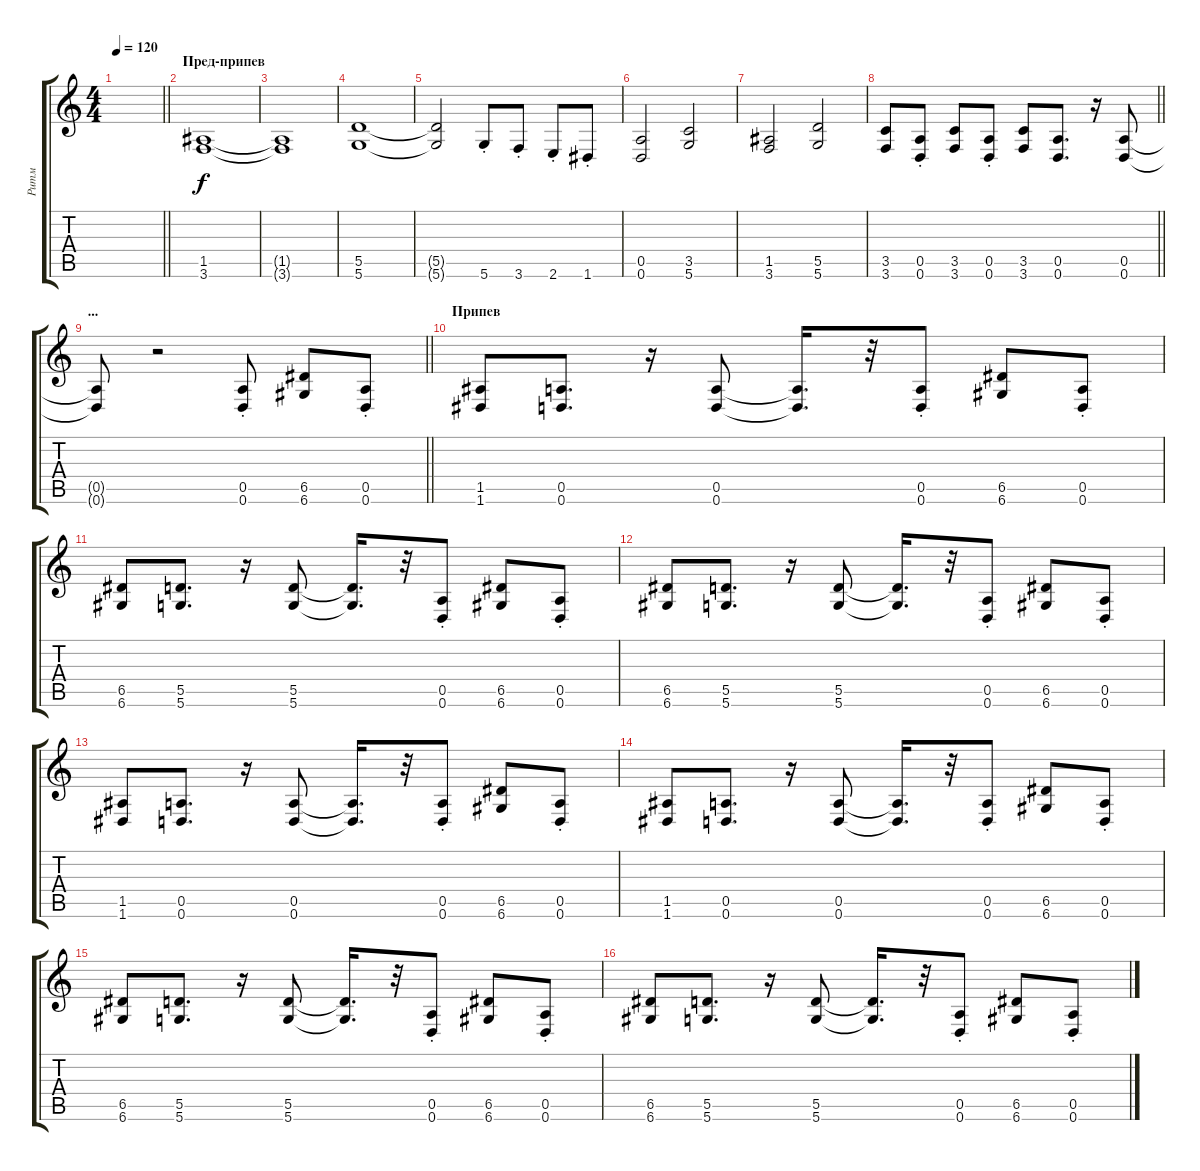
\track ("Ритм" "Ритм") {instrument distortionguitar}
\staff {score tabs}
\tuning (E4 B3 G3 D3 A2 D2) {hide}
\ts (4 4)
\tempo 120
\clef g2
\barLineRight lightlight
\ks c
|
\section ("" "Пред-припев")
(1.5 3.6).1 |
(1.5{t} 3.6{t}).1 |
(5.5 5.6).1 |
(5.5{t} 5.6{t}).2 5.6{st}.8 3.6{st}.8 2.6{st}.8 1.6{st}.8 |
(0.5 0.6).2 (3.5 5.6).2 |
(1.5 3.6).2 (5.5 5.6).2 |
\barLineRight lightlight
(3.5 3.6).8 (0.5{st} 0.6{st}).8 (3.5 3.6).8 (0.5{st} 0.6{st}).8 (3.5 3.6).8 (0.5 0.6).8{d} r.16 (0.5 0.6).8 |
\section ("" "...")
\barLineRight lightlight
(0.5{t} 0.6{t}).8 r.2 (0.5{st} 0.6{st}).8 (6.5 6.6).8 (0.5{st} 0.6{st}).8 |
\section ("" "Припев")
(1.5 1.6).8 (0.5 0.6).8{d} r.16 (0.5 0.6).8 (0.5{t} 0.6{t}).16{d} r.32 (0.5{st} 0.6{st}).8 (6.5 6.6).8 (0.5{st} 0.6{st}).8 |
(6.5 6.6).8 (5.5 5.6).8{d} r.16 (5.5 5.6).8 (5.5{t} 5.6{t}).16{d} r.32 (0.5{st} 0.6{st}).8 (6.5 6.6).8 (0.5{st} 0.6{st}).8 |
(6.5 6.6).8 (5.5 5.6).8{d} r.16 (5.5 5.6).8 (5.5{t} 5.6{t}).16{d} r.32 (0.5{st} 0.6{st}).8 (6.5 6.6).8 (0.5{st} 0.6{st}).8 |
(1.5 1.6).8 (0.5 0.6).8{d} r.16 (0.5 0.6).8 (0.5{t} 0.6{t}).16{d} r.32 (0.5{st} 0.6{st}).8 (6.5 6.6).8 (0.5{st} 0.6{st}).8 |
(1.5 1.6).8 (0.5 0.6).8{d} r.16 (0.5 0.6).8 (0.5{t} 0.6{t}).16{d} r.32 (0.5{st} 0.6{st}).8 (6.5 6.6).8 (0.5{st} 0.6{st}).8 |
(6.5 6.6).8 (5.5 5.6).8{d} r.16 (5.5 5.6).8 (5.5{t} 5.6{t}).16{d} r.32 (0.5{st} 0.6{st}).8 (6.5 6.6).8 (0.5{st} 0.6{st}).8 |
(6.5 6.6).8 (5.5 5.6).8{d} r.16 (5.5 5.6).8 (5.5{t} 5.6{t}).16{d} r.32 (0.5{st} 0.6{st}).8 (6.5 6.6).8 (0.5{st} 0.6{st}).8
